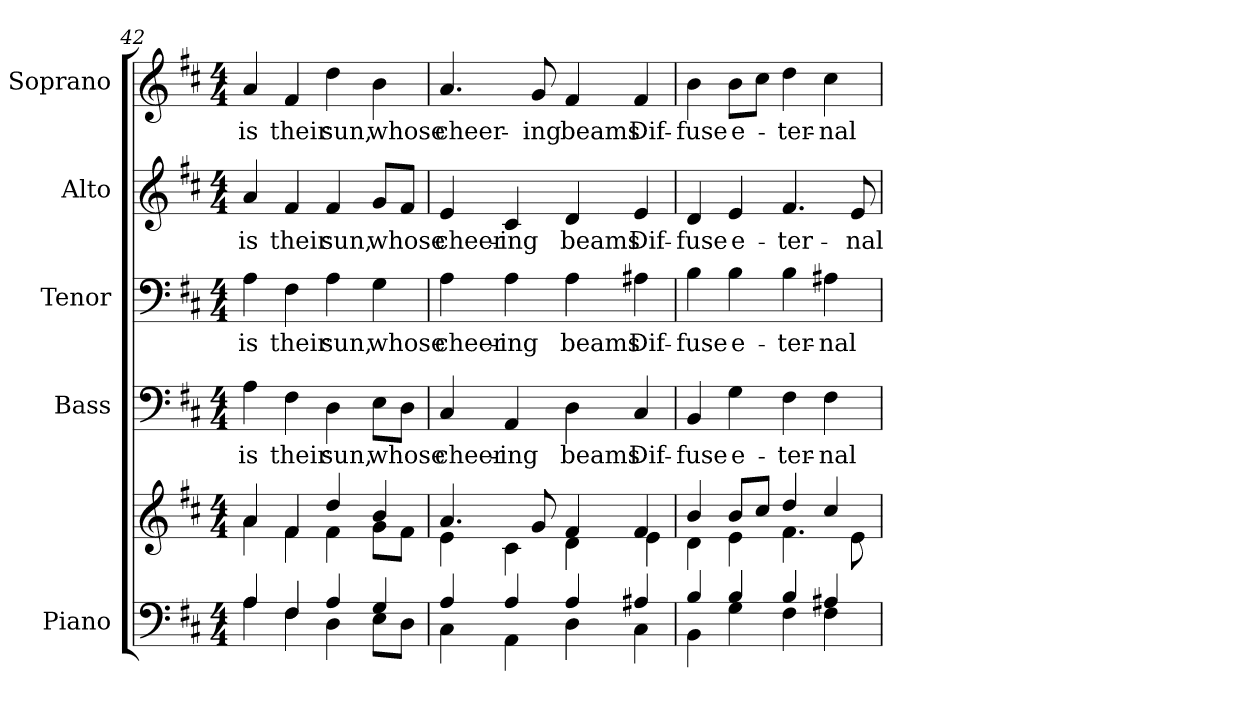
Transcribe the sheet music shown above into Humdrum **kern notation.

**kern	**kern	**kern	**text	**kern	**text	**kern	**text	**kern	**text
*part5	*part5	*part4	*part4	*part3	*part3	*part2	*part2	*part1	*part1
*staff6	*staff5	*staff4	*staff4	*staff3	*staff3	*staff2	*staff2	*staff1	*staff1
*I"Piano	*	*I"Bass	*	*I"Tenor	*	*I"Alto	*	*I"Soprano	*
*I'Pno.	*	*I'B.	*	*I'T.	*	*I'A.	*	*I'S.	*
*clefF4	*clefG2	*clefF4	*	*clefF4	*	*clefG2	*	*clefG2	*
*k[f#c#]	*k[f#c#]	*k[f#c#]	*	*k[f#c#]	*	*k[f#c#]	*	*k[f#c#]	*
*D:	*D:	*D:	*	*D:	*	*D:	*	*D:	*
*M4/4	*M4/4	*M4/4	*	*M4/4	*	*M4/4	*	*M4/4	*
=42	=42	=42	=42	=42	=42	=42	=42	=42	=42
*^	*^	*	*	*	*	*	*	*	*
!	!	!	!	!	!LO:LY:b:color=#000000	!	!	!	!	!	!
!	!	!	!	!	!	!	!LO:LY:b:color=#000000	!	!	!	!
!	!	!	!	!	!	!	!	!	!LO:LY:b:color=#000000	!	!
!	!	!	!	!	!	!	!	!	!	!	!LO:LY:b:color=#000000
4Ai/	4Ai\	4ai/	4ai\	4Ai\	is	4Ai\	is	4ai/	is	4ai/	is
!	!	!	!	!	!LO:LY:b:color=#000000	!	!	!	!	!	!
!	!	!	!	!	!	!	!LO:LY:b:color=#000000	!	!	!	!
!	!	!	!	!	!	!	!	!	!LO:LY:b:color=#000000	!	!
!	!	!	!	!	!	!	!	!	!	!	!LO:LY:b:color=#000000
4F#i/	4F#i\	4f#i/	4f#i\	4F#i\	their	4F#i\	their	4f#i/	their	4f#i/	their
!	!	!	!	!	!LO:LY:b:color=#000000	!	!	!	!	!	!
!	!	!	!	!	!	!	!LO:LY:b:color=#000000	!	!	!	!
!	!	!	!	!	!	!	!	!	!LO:LY:b:color=#000000	!	!
!	!	!	!	!	!	!	!	!	!	!	!LO:LY:b:color=#000000
4Ai/	4Di\	4ddi/	4f#i\	4Di\	sun,	4Ai\	sun,	4f#i/	sun,	4ddi\	sun,
!	!	!	!	!	!LO:LY:b:color=#000000	!	!	!	!	!	!
!	!	!	!	!	!	!	!LO:LY:b:color=#000000	!	!	!	!
!	!	!	!	!	!	!	!	!	!LO:LY:b:color=#000000	!	!
!	!	!	!	!	!	!	!	!	!	!	!LO:LY:b:color=#000000
4Gi/	8Ei\L	4bi/	8gi\L	8Ei\L	whose	4Gi\	whose	8gi/L	whose	4bi\	whose
.	8Di\J	.	8f#i\J	8Di\J	.	.	.	8f#i/J	.	.	.
!!LO:PB:g=z
=43	=43	=43	=43	=43	=43	=43	=43	=43	=43	=43	=43
!	!	!	!	!	!LO:LY:b:color=#000000	!	!	!	!	!	!
!	!	!	!	!	!	!	!LO:LY:b:color=#000000	!	!	!	!
!	!	!	!	!	!	!	!	!	!LO:LY:b:color=#000000	!	!
!	!	!	!	!	!	!	!	!	!	!	!LO:LY:b:color=#000000
4Ai/	4C#i\	4.ai/	4ei\	4C#i/	cheer-	4Ai\	cheer-	4ei/	cheer-	4.ai/	cheer-
!	!	!	!	!	!LO:LY:b:color=#000000	!	!	!	!	!	!
!	!	!	!	!	!	!	!LO:LY:b:color=#000000	!	!	!	!
!	!	!	!	!	!	!	!	!	!LO:LY:b:color=#000000	!	!
4Ai/	4AAi\	.	4c#i\	4AAi/	-ing	4Ai\	-ing	4c#i/	-ing	.	.
!	!	!	!	!	!	!	!	!	!	!	!LO:LY:b:color=#000000
.	.	8gi/	.	.	.	.	.	.	.	8gi/	-ing
!	!	!	!	!	!LO:LY:b:color=#000000	!	!	!	!	!	!
!	!	!	!	!	!	!	!LO:LY:b:color=#000000	!	!	!	!
!	!	!	!	!	!	!	!	!	!LO:LY:b:color=#000000	!	!
!	!	!	!	!	!	!	!	!	!	!	!LO:LY:b:color=#000000
4Ai/	4Di\	4f#i/	4di\	4Di\	beams	4Ai\	beams	4di/	beams	4f#i/	beams
!	!	!	!	!	!LO:LY:b:color=#000000	!	!	!	!	!	!
!	!	!	!	!	!	!	!LO:LY:b:color=#000000	!	!	!	!
!	!	!	!	!	!	!	!	!	!LO:LY:b:color=#000000	!	!
!	!	!	!	!	!	!	!	!	!	!	!LO:LY:b:color=#000000
4A#Xi/	4C#i\	4f#i/	4ei\	4C#i/	Dif-	4A#Xi\	Dif-	4ei/	Dif-	4f#i/	Dif-
=44	=44	=44	=44	=44	=44	=44	=44	=44	=44	=44	=44
!	!	!	!	!	!LO:LY:b:color=#000000	!	!	!	!	!	!
!	!	!	!	!	!	!	!LO:LY:b:color=#000000	!	!	!	!
!	!	!	!	!	!	!	!	!	!LO:LY:b:color=#000000	!	!
!	!	!	!	!	!	!	!	!	!	!	!LO:LY:b:color=#000000
4Bi/	4BBi\	4bi/	4di\	4BBi/	-fuse	4Bi\	-fuse	4di/	-fuse	4bi\	-fuse
!	!	!	!	!	!LO:LY:b:color=#000000	!	!	!	!	!	!
!	!	!	!	!	!	!	!LO:LY:b:color=#000000	!	!	!	!
!	!	!	!	!	!	!	!	!	!LO:LY:b:color=#000000	!	!
!	!	!	!	!	!	!	!	!	!	!	!LO:LY:b:color=#000000
4Bi/	4Gi\	8bi/L	4ei\	4Gi\	e-	4Bi\	e-	4ei/	e-	8bi\L	e-
.	.	8cc#i/J	.	.	.	.	.	.	.	8cc#i\J	.
!	!	!	!	!	!LO:LY:b:color=#000000	!	!	!	!	!	!
!	!	!	!	!	!	!	!LO:LY:b:color=#000000	!	!	!	!
!	!	!	!	!	!	!	!	!	!LO:LY:b:color=#000000	!	!
!	!	!	!	!	!	!	!	!	!	!	!LO:LY:b:color=#000000
4Bi/	4F#i\	4ddi/	4.f#i\	4F#i\	-ter-	4Bi\	-ter-	4.f#i/	-ter-	4ddi\	-ter-
!	!	!	!	!	!LO:LY:b:color=#000000	!	!	!	!	!	!
!	!	!	!	!	!	!	!LO:LY:b:color=#000000	!	!	!	!
!	!	!	!	!	!	!	!	!	!	!	!LO:LY:b:color=#000000
4A#Xi/	4F#i\	4cc#i/	.	4F#i\	-nal	4A#Xi\	-nal	.	.	4cc#i\	-nal
!	!	!	!	!	!	!	!	!	!LO:LY:b:color=#000000	!	!
.	.	.	8ei\	.	.	.	.	8ei/	-nal	.	.
*v	*v	*	*	*	*	*	*	*	*	*	*
*	*v	*v	*	*	*	*	*	*	*	*
=	=	=	=	=	=	=	=	=	=
*-	*-	*-	*-	*-	*-	*-	*-	*-	*-
